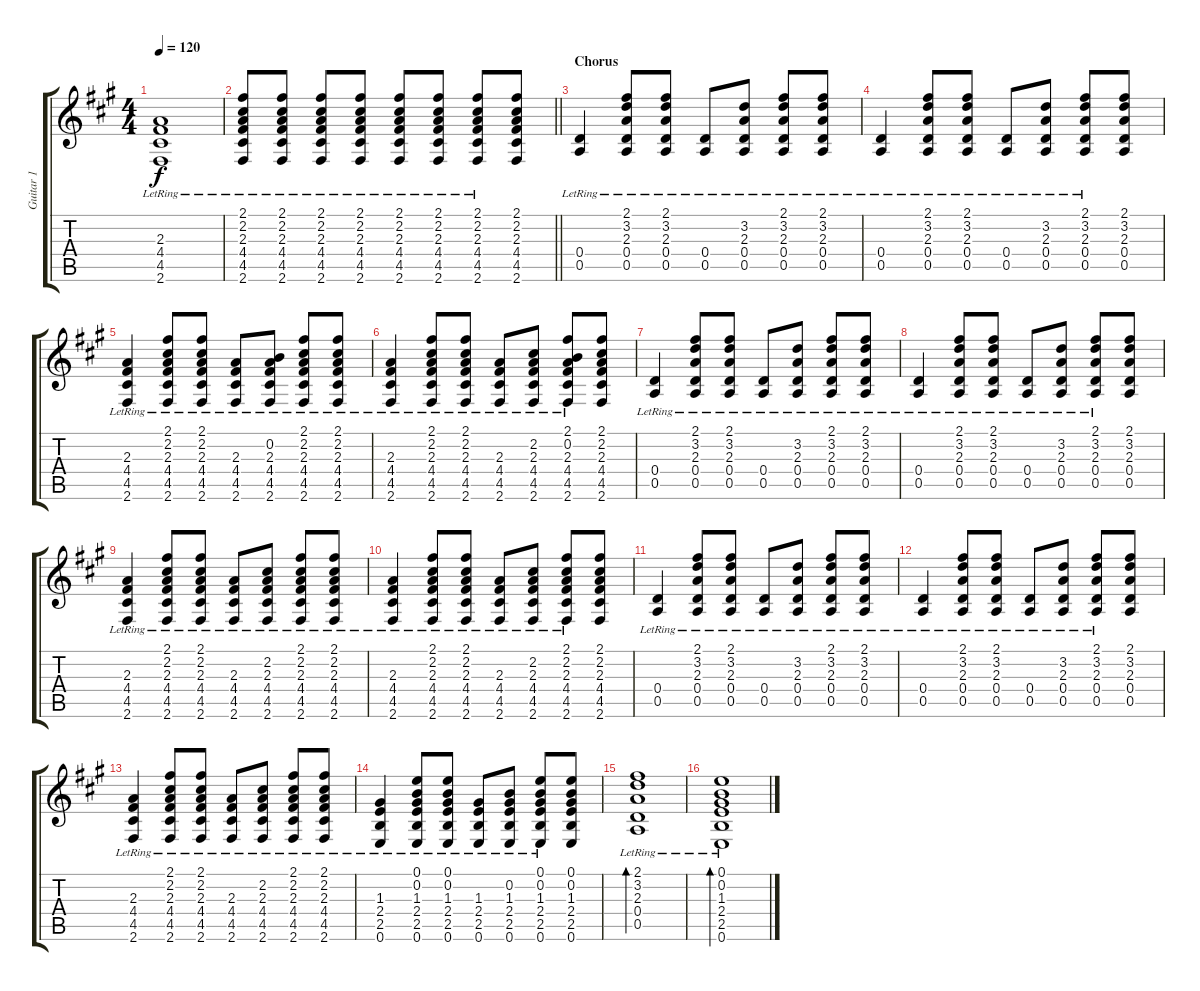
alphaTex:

\track ("Guitar 1" "Guitar 1") {instrument acousticguitarsteel}
\staff {score tabs}
\tuning (E4 B3 G3 D3 A2 E2) {hide}
\ts (4 4)
\tempo 120
\clef g2
\ks f#minor
(2.3{lr} 4.4{lr} 4.5{lr} 2.6{lr}).1{dy f} |
\barLineRight lightlight
(2.1{lr} 2.2{lr} 2.3{lr} 4.4{lr} 4.5{lr} 2.6{lr}).8 (2.1{lr} 2.2{lr} 2.3{lr} 4.4{lr} 4.5{lr} 2.6{lr}).8 (2.1{lr} 2.2{lr} 2.3{lr} 4.4{lr} 4.5{lr} 2.6{lr}).8 (2.1{lr} 2.2{lr} 2.3{lr} 4.4{lr} 4.5{lr} 2.6{lr}).8 (2.1{lr} 2.2{lr} 2.3{lr} 4.4{lr} 4.5{lr} 2.6{lr}).8 (2.1{lr} 2.2{lr} 2.3{lr} 4.4{lr} 4.5{lr} 2.6{lr}).8 (2.1{lr} 2.2{lr} 2.3{lr} 4.4{lr} 4.5{lr} 2.6{lr}).8 (2.1 2.2 2.3 4.4 4.5 2.6).8 |
\section ("" "Chorus")
(0.4{lr} 0.5{lr}).4 (2.1{lr} 3.2{lr} 2.3{lr} 0.4{lr} 0.5{lr}).8 (2.1{lr} 3.2{lr} 2.3{lr} 0.4{lr} 0.5{lr}).8 (0.4{lr} 0.5{lr}).8 (3.2{lr} 2.3{lr} 0.4{lr} 0.5{lr}).8 (2.1{lr} 3.2{lr} 2.3{lr} 0.4{lr} 0.5{lr}).8 (2.1{lr} 3.2{lr} 2.3{lr} 0.4{lr} 0.5{lr}).8 |
(0.4{lr} 0.5{lr}).4 (2.1{lr} 3.2{lr} 2.3{lr} 0.4{lr} 0.5{lr}).8 (2.1{lr} 3.2{lr} 2.3{lr} 0.4{lr} 0.5{lr}).8 (0.4{lr} 0.5{lr}).8 (3.2{lr} 2.3{lr} 0.4{lr} 0.5{lr}).8 (2.1{lr} 3.2{lr} 2.3{lr} 0.4{lr} 0.5{lr}).8 (2.1 3.2 2.3 0.4 0.5).8 |
(2.3{lr} 4.4{lr} 4.5{lr} 2.6{lr}).4 (2.1{lr} 2.2{lr} 2.3{lr} 4.4{lr} 4.5{lr} 2.6{lr}).8 (2.1{lr} 2.2{lr} 2.3{lr} 4.4{lr} 4.5{lr} 2.6{lr}).8 (2.3{lr} 4.4{lr} 4.5{lr} 2.6{lr}).8 (0.2{lr} 2.3{lr} 4.4{lr} 4.5{lr} 2.6{lr}).8 (2.1{lr} 2.2{lr} 2.3{lr} 4.4{lr} 4.5{lr} 2.6{lr}).8 (2.1{lr} 2.2{lr} 2.3{lr} 4.4{lr} 4.5{lr} 2.6{lr}).8 |
(2.3{lr} 4.4{lr} 4.5{lr} 2.6{lr}).4 (2.1{lr} 2.2{lr} 2.3{lr} 4.4{lr} 4.5{lr} 2.6{lr}).8 (2.1{lr} 2.2{lr} 2.3{lr} 4.4{lr} 4.5{lr} 2.6{lr}).8 (2.3{lr} 4.4{lr} 4.5{lr} 2.6{lr}).8 (2.2{lr} 2.3{lr} 4.4{lr} 4.5{lr} 2.6{lr}).8 (2.1{lr} 0.2{lr} 2.3{lr} 4.4{lr} 4.5{lr} 2.6{lr}).8 (2.1 2.2 2.3 4.4 4.5 2.6).8 |
(0.4{lr} 0.5{lr}).4 (2.1{lr} 3.2{lr} 2.3{lr} 0.4{lr} 0.5{lr}).8 (2.1{lr} 3.2{lr} 2.3{lr} 0.4{lr} 0.5{lr}).8 (0.4{lr} 0.5{lr}).8 (3.2{lr} 2.3{lr} 0.4{lr} 0.5{lr}).8 (2.1{lr} 3.2{lr} 2.3{lr} 0.4{lr} 0.5{lr}).8 (2.1{lr} 3.2{lr} 2.3{lr} 0.4{lr} 0.5{lr}).8 |
(0.4{lr} 0.5{lr}).4 (2.1{lr} 3.2{lr} 2.3{lr} 0.4{lr} 0.5{lr}).8 (2.1{lr} 3.2{lr} 2.3{lr} 0.4{lr} 0.5{lr}).8 (0.4{lr} 0.5{lr}).8 (3.2{lr} 2.3{lr} 0.4{lr} 0.5{lr}).8 (2.1{lr} 3.2{lr} 2.3{lr} 0.4{lr} 0.5{lr}).8 (2.1 3.2 2.3 0.4 0.5).8 |
(2.3{lr} 4.4{lr} 4.5{lr} 2.6{lr}).4 (2.1{lr} 2.2{lr} 2.3{lr} 4.4{lr} 4.5{lr} 2.6{lr}).8 (2.1{lr} 2.2{lr} 2.3{lr} 4.4{lr} 4.5{lr} 2.6{lr}).8 (2.3{lr} 4.4{lr} 4.5{lr} 2.6{lr}).8 (2.2{lr} 2.3{lr} 4.4{lr} 4.5{lr} 2.6{lr}).8 (2.1{lr} 2.2{lr} 2.3{lr} 4.4{lr} 4.5{lr} 2.6{lr}).8 (2.1{lr} 2.2{lr} 2.3{lr} 4.4{lr} 4.5{lr} 2.6{lr}).8 |
(2.3{lr} 4.4{lr} 4.5{lr} 2.6{lr}).4 (2.1{lr} 2.2{lr} 2.3{lr} 4.4{lr} 4.5{lr} 2.6{lr}).8 (2.1{lr} 2.2{lr} 2.3{lr} 4.4{lr} 4.5{lr} 2.6{lr}).8 (2.3{lr} 4.4{lr} 4.5{lr} 2.6{lr}).8 (2.2{lr} 2.3{lr} 4.4{lr} 4.5{lr} 2.6{lr}).8 (2.1{lr} 2.2{lr} 2.3{lr} 4.4{lr} 4.5{lr} 2.6{lr}).8 (2.1 2.2 2.3 4.4 4.5 2.6).8 |
(0.4{lr} 0.5{lr}).4 (2.1{lr} 3.2{lr} 2.3{lr} 0.4{lr} 0.5{lr}).8 (2.1{lr} 3.2{lr} 2.3{lr} 0.4{lr} 0.5{lr}).8 (0.4{lr} 0.5{lr}).8 (3.2{lr} 2.3{lr} 0.4{lr} 0.5{lr}).8 (2.1{lr} 3.2{lr} 2.3{lr} 0.4{lr} 0.5{lr}).8 (2.1{lr} 3.2{lr} 2.3{lr} 0.4{lr} 0.5{lr}).8 |
(0.4{lr} 0.5{lr}).4 (2.1{lr} 3.2{lr} 2.3{lr} 0.4{lr} 0.5{lr}).8 (2.1{lr} 3.2{lr} 2.3{lr} 0.4{lr} 0.5{lr}).8 (0.4{lr} 0.5{lr}).8 (3.2{lr} 2.3{lr} 0.4{lr} 0.5{lr}).8 (2.1{lr} 3.2{lr} 2.3{lr} 0.4{lr} 0.5{lr}).8 (2.1 3.2 2.3 0.4 0.5).8 |
(2.3{lr} 4.4{lr} 4.5{lr} 2.6{lr}).4 (2.1{lr} 2.2{lr} 2.3{lr} 4.4{lr} 4.5{lr} 2.6{lr}).8 (2.1{lr} 2.2{lr} 2.3{lr} 4.4{lr} 4.5{lr} 2.6{lr}).8 (2.3{lr} 4.4{lr} 4.5{lr} 2.6{lr}).8 (2.2{lr} 2.3{lr} 4.4{lr} 4.5{lr} 2.6{lr}).8 (2.1{lr} 2.2{lr} 2.3{lr} 4.4{lr} 4.5{lr} 2.6{lr}).8 (2.1{lr} 2.2{lr} 2.3{lr} 4.4{lr} 4.5{lr} 2.6{lr}).8 |
(1.3{lr} 2.4{lr} 2.5{lr} 0.6{lr}).4 (0.1{lr} 0.2{lr} 1.3{lr} 2.4{lr} 2.5{lr} 0.6{lr}).8 (0.1{lr} 0.2{lr} 1.3{lr} 2.4{lr} 2.5{lr} 0.6{lr}).8 (1.3{lr} 2.4{lr} 2.5{lr} 0.6{lr}).8 (0.2{lr} 1.3{lr} 2.4{lr} 2.5{lr} 0.6{lr}).8 (0.1{lr} 0.2{lr} 1.3{lr} 2.4{lr} 2.5{lr} 0.6{lr}).8 (0.1 0.2 1.3 2.4 2.5 0.6).8 |
(2.1{lr} 3.2{lr} 2.3{lr} 0.4{lr} 0.5{lr}).1{bd 120} |
(0.1{lr} 0.2{lr} 1.3{lr} 2.4{lr} 2.5{lr} 0.6{lr}).1{bd 120}
